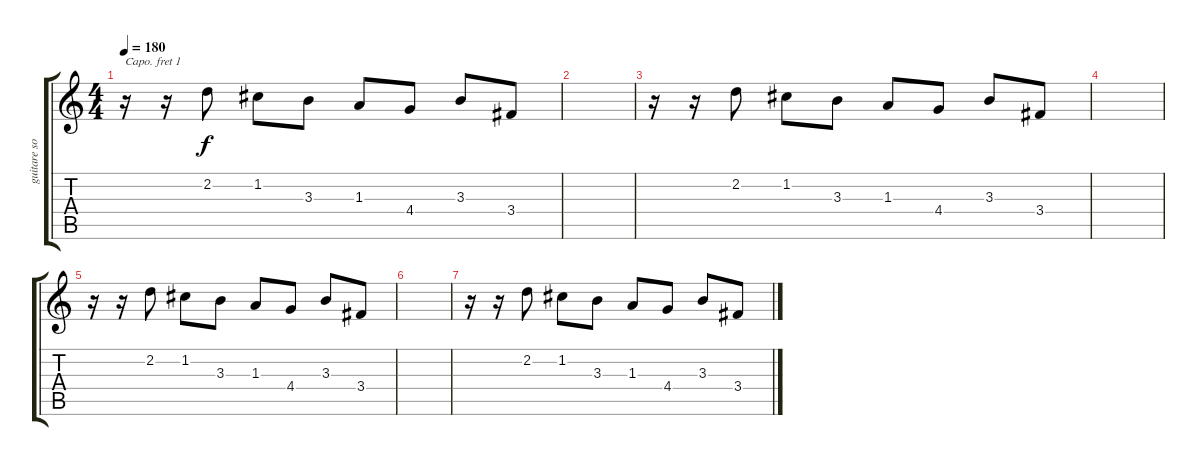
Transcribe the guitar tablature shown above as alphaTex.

\track ("guitare solo " "guitare so") {instrument electricguitarmuted}
\staff {score tabs}
\capo 1
\tuning (E4 B3 G3 D3 A2 E2) {hide}
\ts (4 4)
\tempo 180
\clef g2
\ks c
r.16{dy f} r.16 2.2.8 1.2.8 3.3.8 1.3.8 4.4.8 3.3.8 3.4.8 |
|
r.16 r.16 2.2.8 1.2.8 3.3.8 1.3.8 4.4.8 3.3.8 3.4.8 |
|
r.16 r.16 2.2.8 1.2.8 3.3.8 1.3.8 4.4.8 3.3.8 3.4.8 |
|
r.16 r.16 2.2.8 1.2.8 3.3.8 1.3.8 4.4.8 3.3.8 3.4.8
